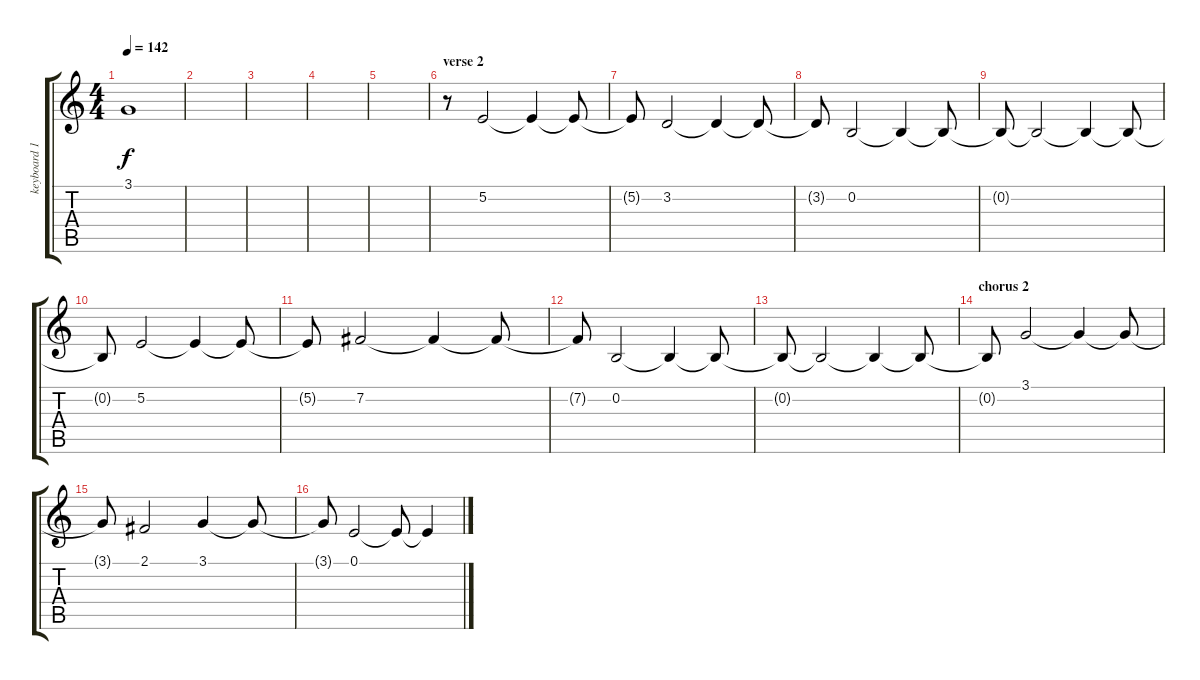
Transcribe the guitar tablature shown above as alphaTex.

\track ("keyboard 1" "keyboard 1") {instrument stringensemble1}
\staff {score tabs}
\tuning (E4 B3 G3 D3 A2 E2) {hide}
\ts (4 4)
\tempo 142
\clef g2
\ks c
3.1{t}.1{dy f} |
|
|
|
|
\section ("" "verse 2")
r.8{volume 10} 5.2.2 5.2{t}.4 5.2{t}.8 |
5.2{t}.8 3.2.2 3.2{t}.4 3.2{t}.8 |
3.2{t}.8 0.2.2 0.2{t}.4 0.2{t}.8 |
0.2{t}.8 0.2{t}.2 0.2{t}.4 0.2{t}.8 |
0.2{t}.8 5.2.2 5.2{t}.4 5.2{t}.8 |
5.2{t}.8 7.2.2 7.2{t}.4 7.2{t}.8 |
7.2{t}.8 0.2.2 0.2{t}.4 0.2{t}.8 |
0.2{t}.8 0.2{t}.2 0.2{t}.4 0.2{t}.8 |
\section ("" "chorus 2")
0.2{t}.8 3.1.2{volume 15} 3.1{t}.4 3.1{t}.8 |
3.1{t}.8 2.1.2 3.1.4 3.1{t}.8 |
3.1{t}.8 0.1.2 0.1{t}.8 0.1{t}.4
